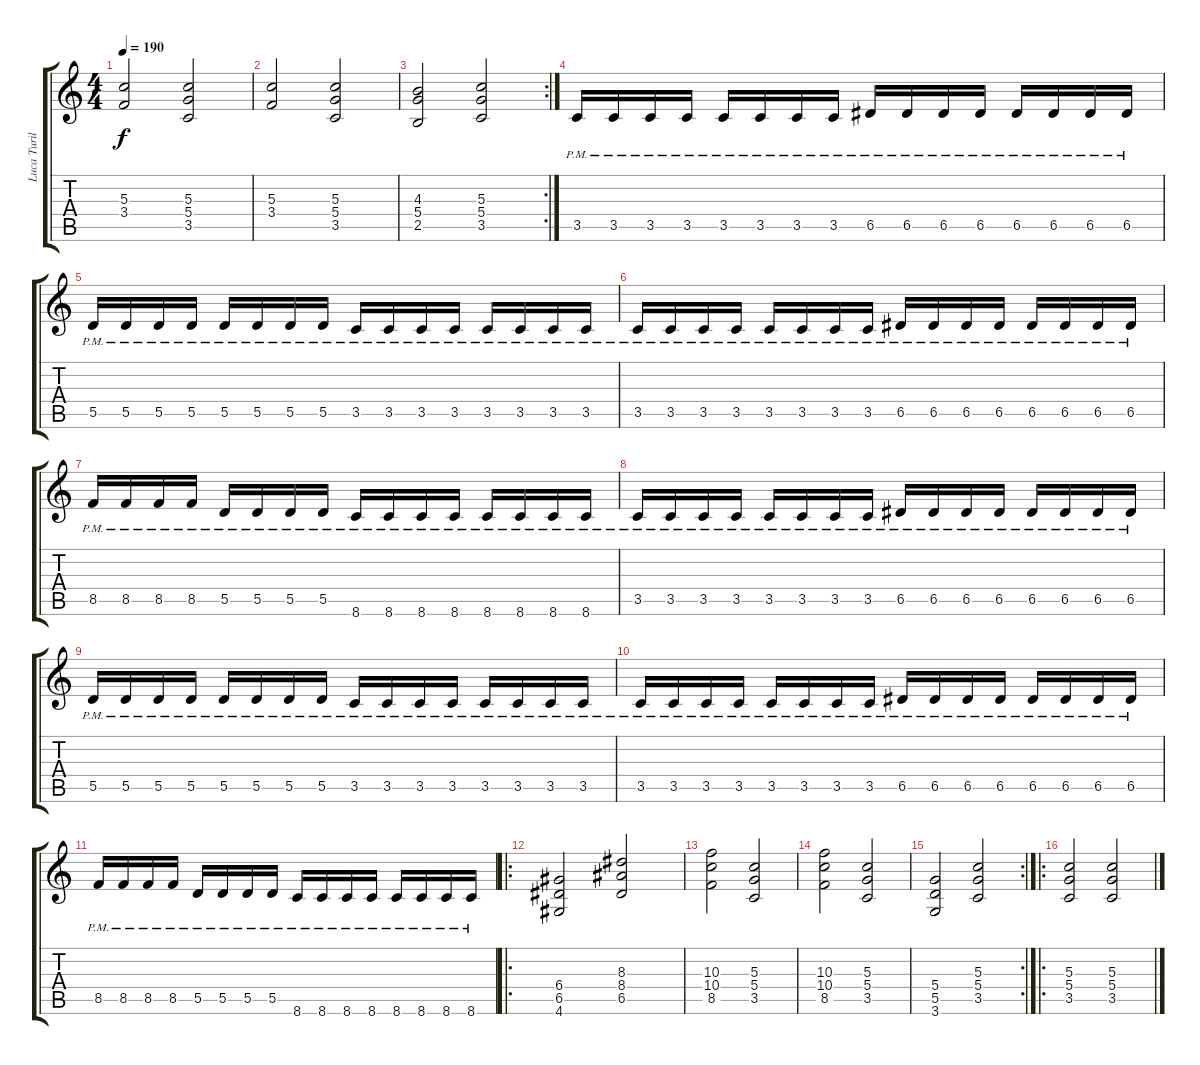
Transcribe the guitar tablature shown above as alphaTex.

\track ("Luca Turili" "Luca Turil") {instrument distortionguitar}
\staff {score tabs}
\tuning (E4 B3 G3 D3 A2 E2) {hide}
\ts (4 4)
\tempo 190
\clef g2
\ks c
(5.3 3.4).2{dy f} (5.3 5.4 3.5).2 |
(5.3 3.4).2 (5.3 5.4 3.5).2 |
\rc 2
(4.3 5.4 2.5).2 (5.3 5.4 3.5).2 |
3.5{pm}.16 3.5{pm}.16 3.5{pm}.16 3.5{pm}.16 3.5{pm}.16 3.5{pm}.16 3.5{pm}.16 3.5{pm}.16 6.5{pm}.16 6.5{pm}.16 6.5{pm}.16 6.5{pm}.16 6.5{pm}.16 6.5{pm}.16 6.5{pm}.16 6.5{pm}.16 |
5.5{pm}.16 5.5{pm}.16 5.5{pm}.16 5.5{pm}.16 5.5{pm}.16 5.5{pm}.16 5.5{pm}.16 5.5{pm}.16 3.5{pm}.16 3.5{pm}.16 3.5{pm}.16 3.5{pm}.16 3.5{pm}.16 3.5{pm}.16 3.5{pm}.16 3.5{pm}.16 |
3.5{pm}.16 3.5{pm}.16 3.5{pm}.16 3.5{pm}.16 3.5{pm}.16 3.5{pm}.16 3.5{pm}.16 3.5{pm}.16 6.5{pm}.16 6.5{pm}.16 6.5{pm}.16 6.5{pm}.16 6.5{pm}.16 6.5{pm}.16 6.5{pm}.16 6.5{pm}.16 |
8.5{pm}.16 8.5{pm}.16 8.5{pm}.16 8.5{pm}.16 5.5{pm}.16 5.5{pm}.16 5.5{pm}.16 5.5{pm}.16 8.6{pm}.16 8.6{pm}.16 8.6{pm}.16 8.6{pm}.16 8.6{pm}.16 8.6{pm}.16 8.6{pm}.16 8.6{pm}.16 |
3.5{pm}.16 3.5{pm}.16 3.5{pm}.16 3.5{pm}.16 3.5{pm}.16 3.5{pm}.16 3.5{pm}.16 3.5{pm}.16 6.5{pm}.16 6.5{pm}.16 6.5{pm}.16 6.5{pm}.16 6.5{pm}.16 6.5{pm}.16 6.5{pm}.16 6.5{pm}.16 |
5.5{pm}.16 5.5{pm}.16 5.5{pm}.16 5.5{pm}.16 5.5{pm}.16 5.5{pm}.16 5.5{pm}.16 5.5{pm}.16 3.5{pm}.16 3.5{pm}.16 3.5{pm}.16 3.5{pm}.16 3.5{pm}.16 3.5{pm}.16 3.5{pm}.16 3.5{pm}.16 |
3.5{pm}.16 3.5{pm}.16 3.5{pm}.16 3.5{pm}.16 3.5{pm}.16 3.5{pm}.16 3.5{pm}.16 3.5{pm}.16 6.5{pm}.16 6.5{pm}.16 6.5{pm}.16 6.5{pm}.16 6.5{pm}.16 6.5{pm}.16 6.5{pm}.16 6.5{pm}.16 |
8.5{pm}.16 8.5{pm}.16 8.5{pm}.16 8.5{pm}.16 5.5{pm}.16 5.5{pm}.16 5.5{pm}.16 5.5{pm}.16 8.6{pm}.16 8.6{pm}.16 8.6{pm}.16 8.6{pm}.16 8.6{pm}.16 8.6{pm}.16 8.6{pm}.16 8.6{pm}.16 |
\ro
(6.4 6.5 4.6).2 (8.3 8.4 6.5).2 |
(10.3 10.4 8.5).2 (5.3 5.4 3.5).2 |
(10.3 10.4 8.5).2 (5.3 5.4 3.5).2 |
\rc 2
(5.4 5.5 3.6).2 (5.3 5.4 3.5).2 |
\ro
(5.3 5.4 3.5).2{volume 12} (5.3 5.4 3.5).2
